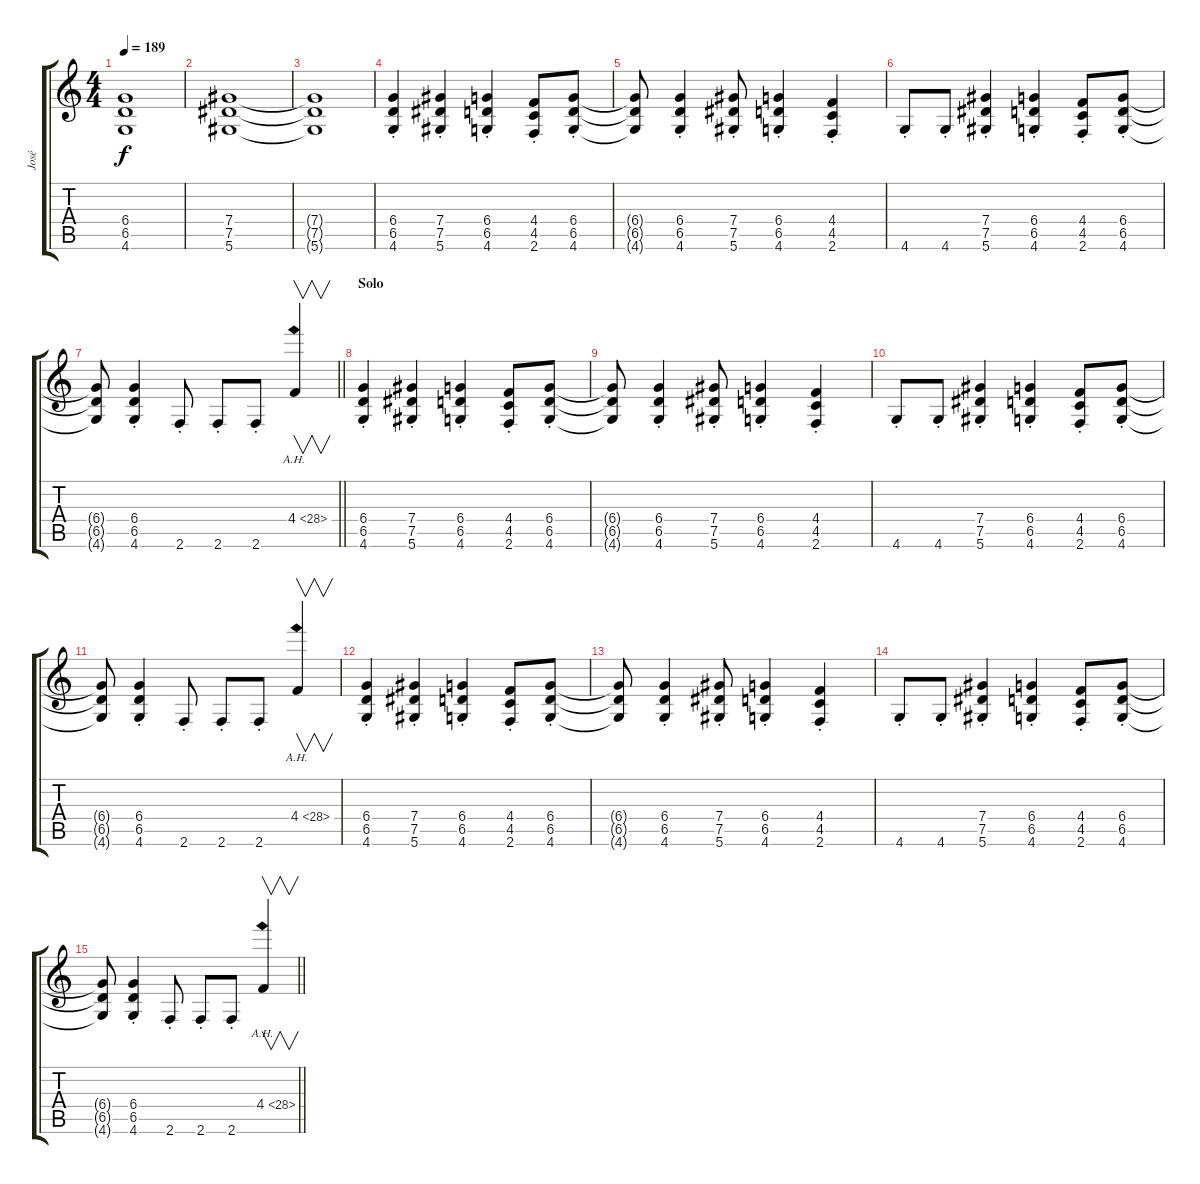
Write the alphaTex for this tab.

\track ("José" "José") {instrument distortionguitar}
\staff {score tabs}
\tuning (Eb4 Bb3 Gb3 Db3 Ab2 Eb2) {hide}
\ts (4 4)
\tempo 189
\clef g2
\ks c
(6.4 6.5 4.6).1{dy f} |
(7.4 7.5 5.6).1 |
(7.4{t} 7.5{t} 5.6{t}).1 |
(6.4{st} 6.5{st} 4.6{st}).4 (7.4{st} 7.5{st} 5.6{st}).4 (6.4{st} 6.5{st} 4.6{st}).4 (4.4{st} 4.5{st} 2.6{st}).8 (6.4{st} 6.5{st} 4.6{st}).8 |
(6.4{t} 6.5{t} 4.6{t}).8 (6.4{st} 6.5{st} 4.6{st}).4 (7.4{st} 7.5{st} 5.6{st}).8 (6.4{st} 6.5{st} 4.6{st}).4 (4.4{st} 4.5{st} 2.6{st}).4 |
4.6{st}.8 4.6{st}.8 (7.4{st} 7.5{st} 5.6{st}).4 (6.4{st} 6.5{st} 4.6{st}).4 (4.4{st} 4.5{st} 2.6{st}).8 (6.4{st} 6.5{st} 4.6{st}).8 |
\barLineRight lightlight
(6.4{t} 6.5{t} 4.6{t}).8 (6.4{st} 6.5{st} 4.6{st}).4 2.6{st}.8 2.6{st}.8 2.6{st}.8 4.4{ah 24}.4{v} |
\section ("" "Solo")
(6.4{st} 6.5{st} 4.6{st}).4 (7.4{st} 7.5{st} 5.6{st}).4 (6.4{st} 6.5{st} 4.6{st}).4 (4.4{st} 4.5{st} 2.6{st}).8 (6.4{st} 6.5{st} 4.6{st}).8 |
(6.4{t} 6.5{t} 4.6{t}).8 (6.4{st} 6.5{st} 4.6{st}).4 (7.4{st} 7.5{st} 5.6{st}).8 (6.4{st} 6.5{st} 4.6{st}).4 (4.4{st} 4.5{st} 2.6{st}).4 |
4.6{st}.8 4.6{st}.8 (7.4{st} 7.5{st} 5.6{st}).4 (6.4{st} 6.5{st} 4.6{st}).4 (4.4{st} 4.5{st} 2.6{st}).8 (6.4{st} 6.5{st} 4.6{st}).8 |
(6.4{t} 6.5{t} 4.6{t}).8 (6.4{st} 6.5{st} 4.6{st}).4 2.6{st}.8 2.6{st}.8 2.6{st}.8 4.4{ah 24}.4{v} |
(6.4{st} 6.5{st} 4.6{st}).4 (7.4{st} 7.5{st} 5.6{st}).4 (6.4{st} 6.5{st} 4.6{st}).4 (4.4{st} 4.5{st} 2.6{st}).8 (6.4{st} 6.5{st} 4.6{st}).8 |
(6.4{t} 6.5{t} 4.6{t}).8 (6.4{st} 6.5{st} 4.6{st}).4 (7.4{st} 7.5{st} 5.6{st}).8 (6.4{st} 6.5{st} 4.6{st}).4 (4.4{st} 4.5{st} 2.6{st}).4 |
4.6{st}.8 4.6{st}.8 (7.4{st} 7.5{st} 5.6{st}).4 (6.4{st} 6.5{st} 4.6{st}).4 (4.4{st} 4.5{st} 2.6{st}).8 (6.4{st} 6.5{st} 4.6{st}).8 |
\barLineRight lightlight
(6.4{t} 6.5{t} 4.6{t}).8 (6.4{st} 6.5{st} 4.6{st}).4 2.6{st}.8 2.6{st}.8 2.6{st}.8 4.4{ah 24}.4{v}
